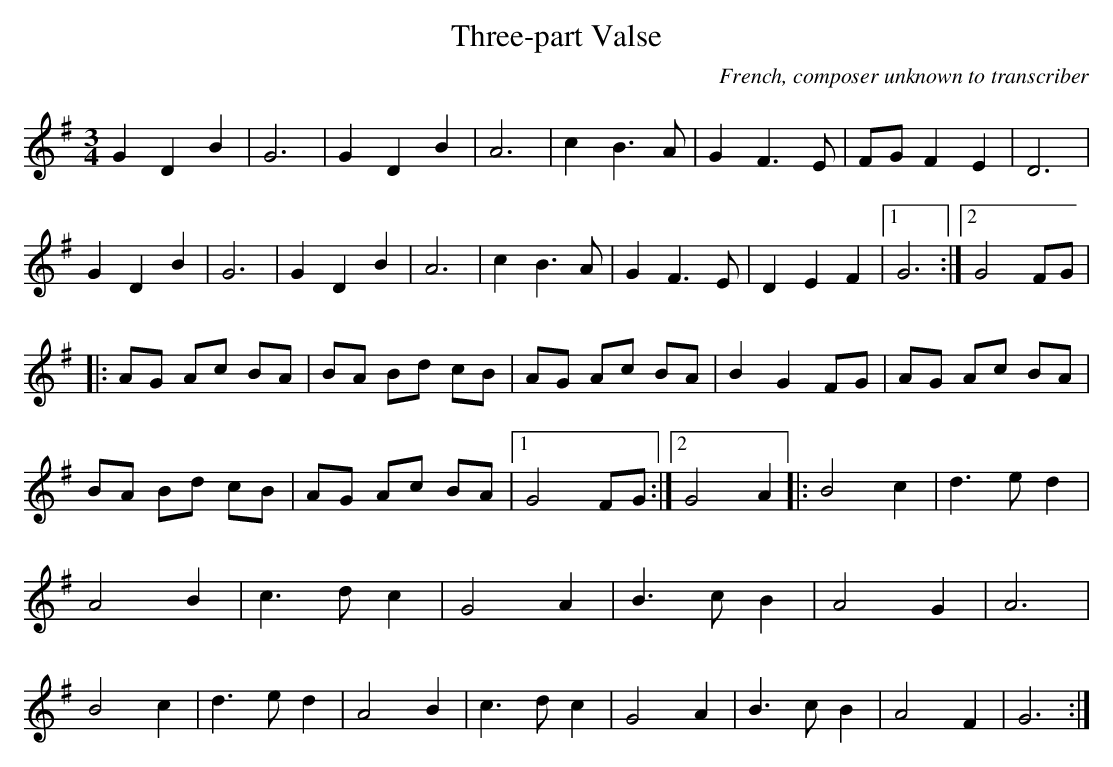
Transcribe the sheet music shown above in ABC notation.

X:1
T:Three-part Valse
M:3/4
L:1/4
O:French, composer unknown to transcriber
K:G
GDB | G3 | GDB | A3 | cB>A | GF>E | F/G/FE | D3 |
GDB | G3 | GDB | A3| cB>A | GF>E |DEF |1 G3 :|2 G2F/G/ |
|: A/G/ A/c/ B/A/ | B/A/ B/d/ c/B/ | A/G/ A/c/ B/A/ | BGF/G/ | A/G/ A/c/ B/A/ |
B/A/ B/d/ c/B/ | A/G/ A/c/ B/A/ |1 G2F/G/ :|2 G2A |:B2c | d>ed |
A2B | c>dc | G2A | B>cB | A2G | A3 |
B2c | d>ed | A2B | c>dc | G2A | B>cB | A2F | G3 :|
